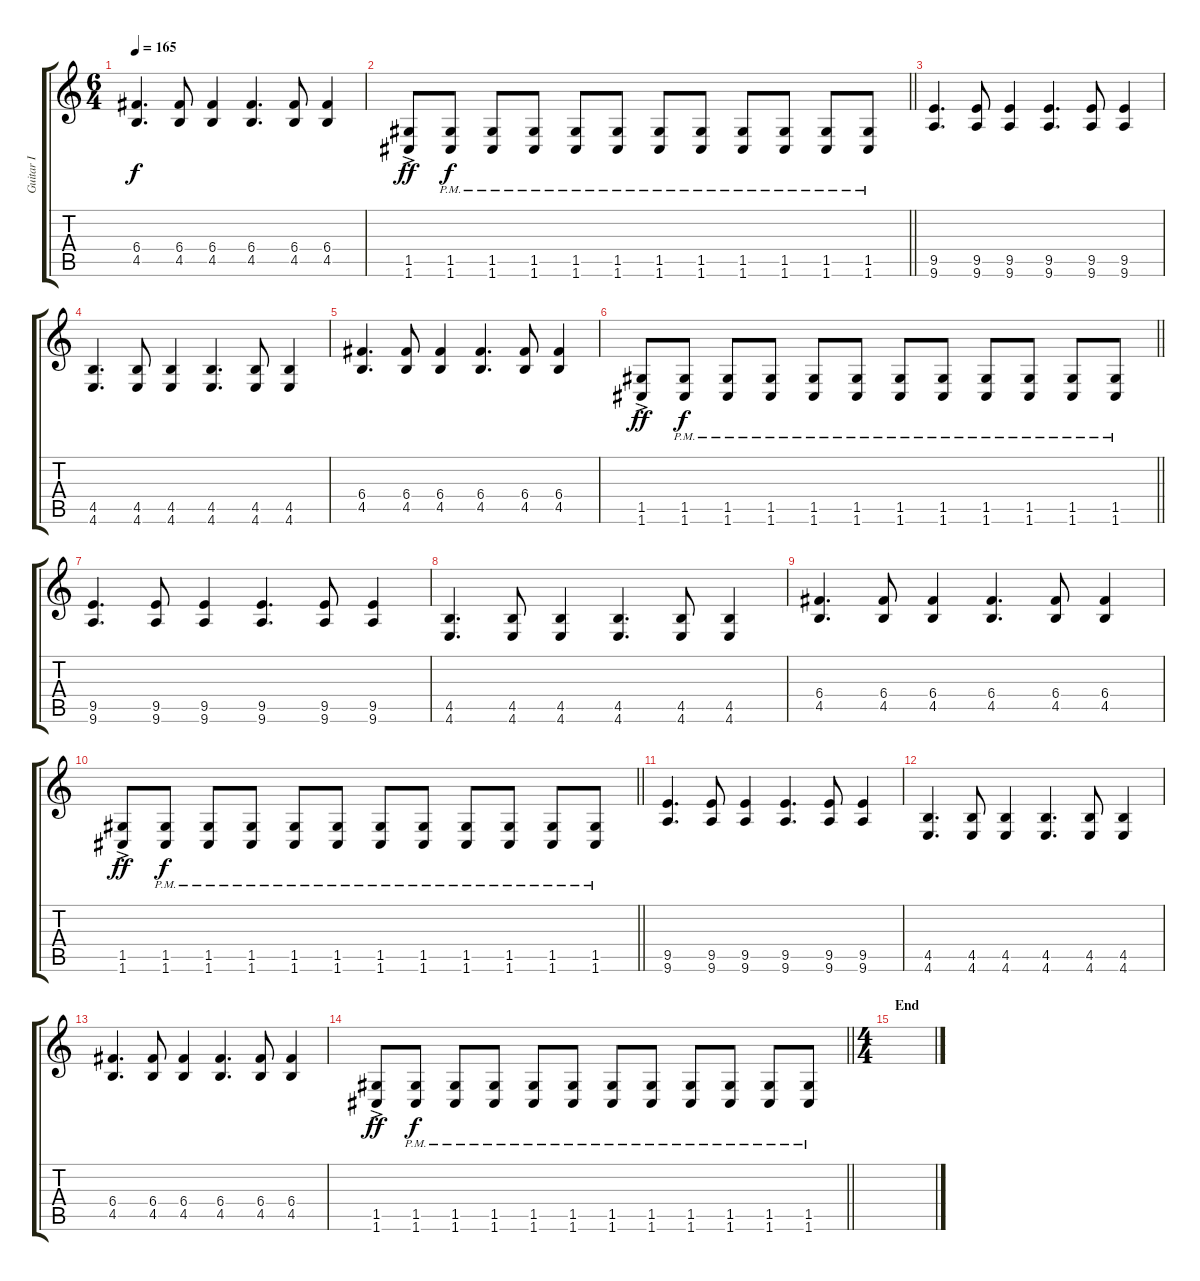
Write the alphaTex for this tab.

\track ("Guitar I" "Guitar I") {instrument distortionguitar}
\staff {score tabs}
\tuning (D4 A3 F3 C3 G2 C2) {hide}
\ts (6 4)
\tempo 165
\clef g2
\ks c
(6.4 4.5).4{d dy f} (6.4 4.5).8 (6.4 4.5).4 (6.4 4.5).4{d} (6.4 4.5).8 (6.4 4.5).4 |
\barLineRight lightlight
(1.5{ac} 1.6{ac}).8{dy ff} (1.5{pm} 1.6{pm}).8{dy f} (1.5{pm} 1.6{pm}).8 (1.5{pm} 1.6{pm}).8 (1.5{pm} 1.6{pm}).8 (1.5{pm} 1.6{pm}).8 (1.5{pm} 1.6{pm}).8 (1.5{pm} 1.6{pm}).8 (1.5{pm} 1.6{pm}).8 (1.5{pm} 1.6{pm}).8 (1.5{pm} 1.6{pm}).8 (1.5{pm} 1.6{pm}).8 |
\section ("" "")
(9.5 9.6).4{d} (9.5 9.6).8 (9.5 9.6).4 (9.5 9.6).4{d} (9.5 9.6).8 (9.5 9.6).4 |
(4.5 4.6).4{d} (4.5 4.6).8 (4.5 4.6).4 (4.5 4.6).4{d} (4.5 4.6).8 (4.5 4.6).4 |
(6.4 4.5).4{d} (6.4 4.5).8 (6.4 4.5).4 (6.4 4.5).4{d} (6.4 4.5).8 (6.4 4.5).4 |
\barLineRight lightlight
(1.5{ac} 1.6{ac}).8{dy ff} (1.5{pm} 1.6{pm}).8{dy f} (1.5{pm} 1.6{pm}).8 (1.5{pm} 1.6{pm}).8 (1.5{pm} 1.6{pm}).8 (1.5{pm} 1.6{pm}).8 (1.5{pm} 1.6{pm}).8 (1.5{pm} 1.6{pm}).8 (1.5{pm} 1.6{pm}).8 (1.5{pm} 1.6{pm}).8 (1.5{pm} 1.6{pm}).8 (1.5{pm} 1.6{pm}).8 |
\section ("" "")
(9.5 9.6).4{d} (9.5 9.6).8 (9.5 9.6).4 (9.5 9.6).4{d} (9.5 9.6).8 (9.5 9.6).4 |
(4.5 4.6).4{d} (4.5 4.6).8 (4.5 4.6).4 (4.5 4.6).4{d} (4.5 4.6).8 (4.5 4.6).4 |
(6.4 4.5).4{d} (6.4 4.5).8 (6.4 4.5).4 (6.4 4.5).4{d} (6.4 4.5).8 (6.4 4.5).4 |
\barLineRight lightlight
(1.5{ac} 1.6{ac}).8{dy ff} (1.5{pm} 1.6{pm}).8{dy f} (1.5{pm} 1.6{pm}).8 (1.5{pm} 1.6{pm}).8 (1.5{pm} 1.6{pm}).8 (1.5{pm} 1.6{pm}).8 (1.5{pm} 1.6{pm}).8 (1.5{pm} 1.6{pm}).8 (1.5{pm} 1.6{pm}).8 (1.5{pm} 1.6{pm}).8 (1.5{pm} 1.6{pm}).8 (1.5{pm} 1.6{pm}).8 |
\section ("" "")
(9.5 9.6).4{d} (9.5 9.6).8 (9.5 9.6).4 (9.5 9.6).4{d} (9.5 9.6).8 (9.5 9.6).4 |
(4.5 4.6).4{d} (4.5 4.6).8 (4.5 4.6).4 (4.5 4.6).4{d} (4.5 4.6).8 (4.5 4.6).4 |
(6.4 4.5).4{d} (6.4 4.5).8 (6.4 4.5).4 (6.4 4.5).4{d} (6.4 4.5).8 (6.4 4.5).4 |
\barLineRight lightlight
(1.5{ac} 1.6{ac}).8{dy ff} (1.5{pm} 1.6{pm}).8{dy f} (1.5{pm} 1.6{pm}).8 (1.5{pm} 1.6{pm}).8 (1.5{pm} 1.6{pm}).8 (1.5{pm} 1.6{pm}).8 (1.5{pm} 1.6{pm}).8 (1.5{pm} 1.6{pm}).8 (1.5{pm} 1.6{pm}).8 (1.5{pm} 1.6{pm}).8 (1.5{pm} 1.6{pm}).8 (1.5{pm} 1.6{pm}).8 |
\ts (4 4)
\section ("" "End")
